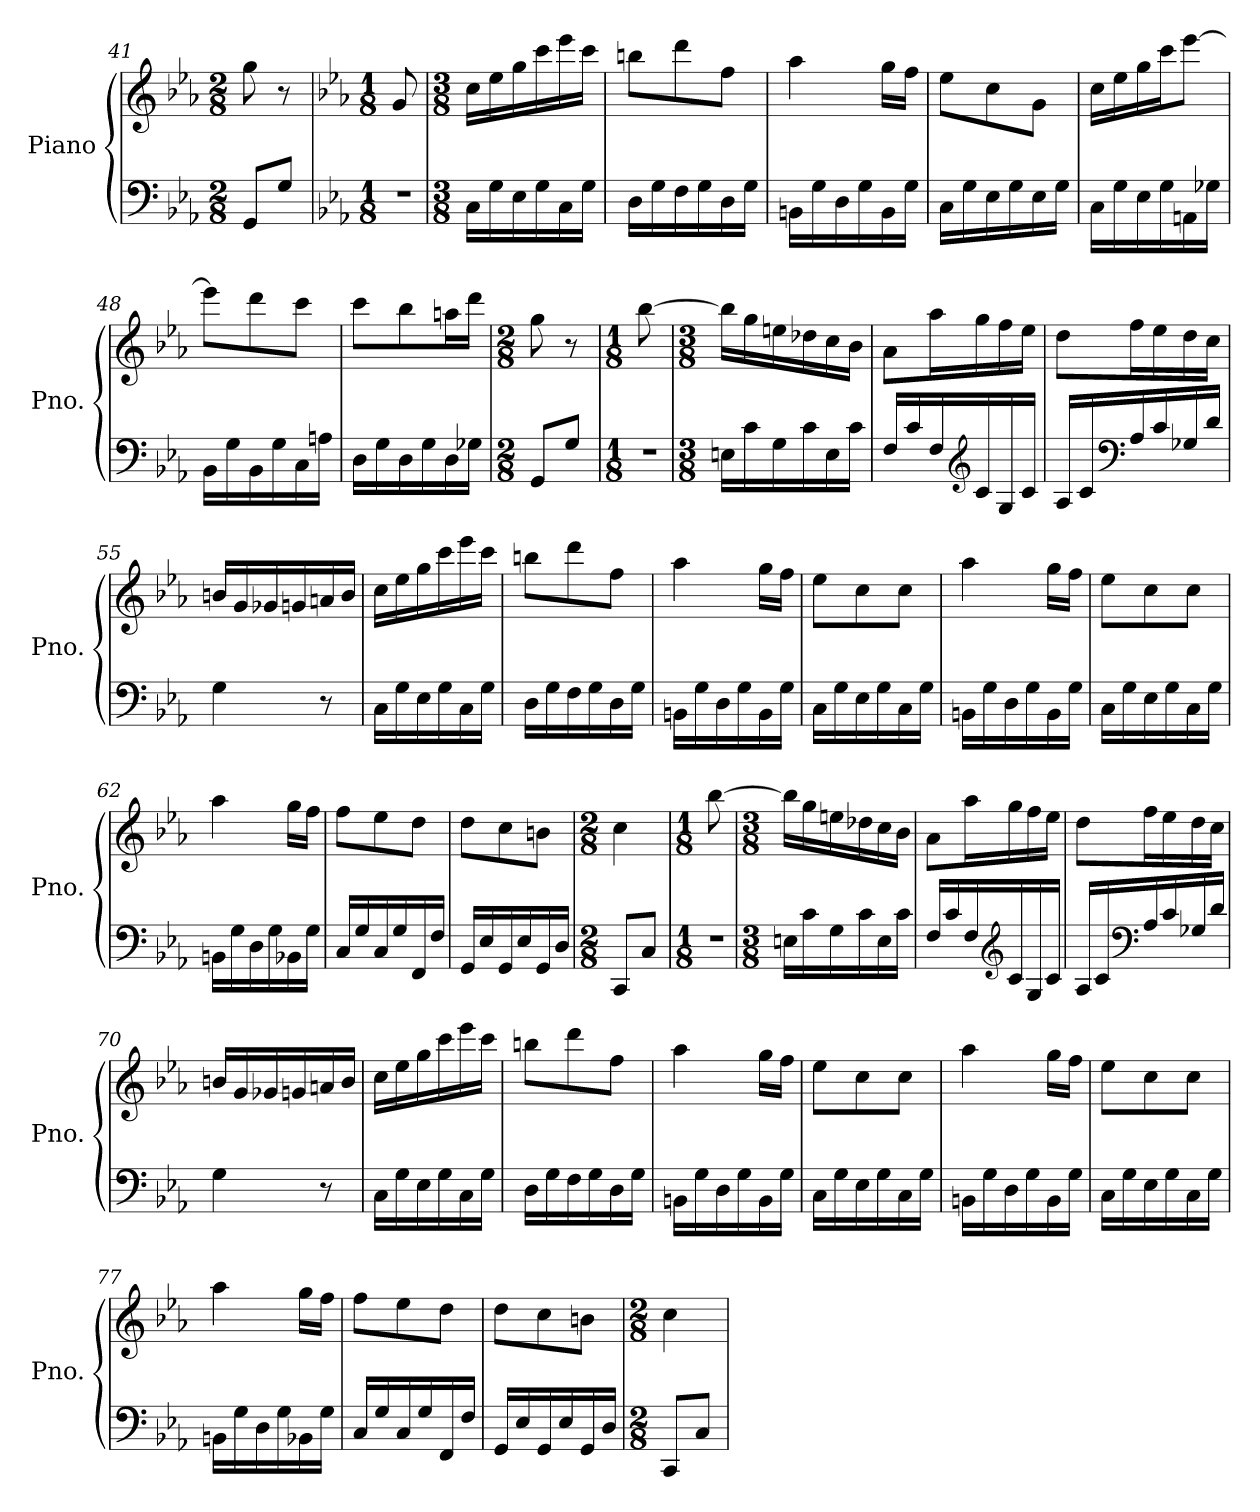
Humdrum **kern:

**kern	**kern
*part1	*part1
*staff2	*staff1
*I"Piano	*
*I'Pno.	*
*clefF4	*clefG2
*k[b-e-a-]	*k[b-e-a-]
*M2/8	*M2/8
=41	=41
8GG/L	8gg\
8G/J	8r
=42	=42
*k[b-e-a-]	*k[b-e-a-]
*M1/8	*M1/8
8r	8g/
=43	=43
*M3/8	*M3/8
16C\LL	16cc\LL
16G\	16ee-\
16E-\	16gg\
16G\	16ccc\
16C\	16eee-\
16G\JJ	16ccc\JJ
=44	=44
16D\LL	8bbn\L
16G\	.
16F\	8ddd\
16G\	.
16D\	8ff\J
16G\JJ	.
=45	=45
16BBn\LL	4aa-\
16G\	.
16D\	.
16G\	.
16BB\	16gg\LL
16G\JJ	16ff\JJ
!!LO:PB:g=z
=46	=46
16C\LL	8ee-\L
16G\	.
16E-\	8cc\
16G\	.
16E-\	8g\J
16G\JJ	.
=47	=47
16C\LL	16cc\LL
16G\	16ee-\
16E-\	16gg\
16G\	16ccc\J
16AAn\	[8eee-\J
16G-X\JJ	.
=48	=48
16BB-\LL	8eee-\L]
16G\	.
16BB-\	8ddd\
16G\	.
16C\	8ccc\J
16An\JJ	.
=49	=49
16D\LL	8ccc\L
16G\	.
16D\	8bb-\
16G\	.
16D\	16aan\L
16G-X\JJ	16ddd\JJ
=50	=50
*M2/8	*M2/8
8GG/L	8gg\
8G/J	8r
=51	=51
*M1/8	*M1/8
8r	[8bb-\
!!LO:LB:g=z
=52	=52
*M3/8	*M3/8
16En\LL	16bb-\LL]
16c\	16gg\
16G\	16een\
16c\	16dd-X\
16E\	16cc\
16c\JJ	16b-\JJ
=53	=53
16F/LL	8a-\L
16c/	.
16F/	16aa-\L
*clefG2	*
16c/	16gg\
16G/	16ff\
16c/JJ	16ee-\JJ
=54	=54
16A-/LL	8dd\L
16c/	.
*clefF4	*
16A-/	16ff\L
16c/	16ee-\
16G-X/	16dd\
16d/JJ	16cc\JJ
=55	=55
4G\	16bn/LL
.	16g/
.	16g-X/
.	16gn/
8r	16an/
.	16b/JJ
!!LO:LB:g=z
=56	=56
16C\LL	16cc\LL
16G\	16ee-\
16E-\	16gg\
16G\	16ccc\
16C\	16eee-\
16G\JJ	16ccc\JJ
=57	=57
16D\LL	8bbn\L
16G\	.
16F\	8ddd\
16G\	.
16D\	8ff\J
16G\JJ	.
=58	=58
16BBn\LL	4aa-\
16G\	.
16D\	.
16G\	.
16BB\	16gg\LL
16G\JJ	16ff\JJ
=59	=59
16C\LL	8ee-\L
16G\	.
16E-\	8cc\
16G\	.
16C\	8cc\J
16G\JJ	.
=60	=60
16BBn\LL	4aa-\
16G\	.
16D\	.
16G\	.
16BB\	16gg\LL
16G\JJ	16ff\JJ
=61	=61
16C\LL	8ee-\L
16G\	.
16E-\	8cc\
16G\	.
16C\	8cc\J
16G\JJ	.
!!LO:LB:g=z
=62	=62
16BBn\LL	4aa-\
16G\	.
16D\	.
16G\	.
16BB-X\	16gg\LL
16G\JJ	16ff\JJ
=63	=63
16C/LL	8ff\L
16G/	.
16C/	8ee-\
16G/	.
16FF/	8dd\J
16F/JJ	.
=64	=64
16GG/LL	8dd\L
16E-/	.
16GG/	8cc\
16E-/	.
16GG/	8bn\J
16D/JJ	.
=65	=65
*M2/8	*M2/8
8CC/L	4cc\
8C/J	.
=66	=66
*M1/8	*M1/8
8r	[8bb-\
=67	=67
*M3/8	*M3/8
16En\LL	16bb-\LL]
16c\	16gg\
16G\	16een\
16c\	16dd-X\
16E\	16cc\
16c\JJ	16b-\JJ
!!LO:LB:g=z
=68	=68
16F/LL	8a-\L
16c/	.
16F/	16aa-\L
*clefG2	*
16c/	16gg\
16G/	16ff\
16c/JJ	16ee-\JJ
=69	=69
16A-/LL	8dd\L
16c/	.
*clefF4	*
16A-/	16ff\L
16c/	16ee-\
16G-X/	16dd\
16d/JJ	16cc\JJ
=70	=70
4G\	16bn/LL
.	16g/
.	16g-X/
.	16gn/
8r	16an/
.	16b/JJ
=71	=71
16C\LL	16cc\LL
16G\	16ee-\
16E-\	16gg\
16G\	16ccc\
16C\	16eee-\
16G\JJ	16ccc\JJ
=72	=72
16D\LL	8bbn\L
16G\	.
16F\	8ddd\
16G\	.
16D\	8ff\J
16G\JJ	.
!!LO:LB:g=z
=73	=73
16BBn\LL	4aa-\
16G\	.
16D\	.
16G\	.
16BB\	16gg\LL
16G\JJ	16ff\JJ
=74	=74
16C\LL	8ee-\L
16G\	.
16E-\	8cc\
16G\	.
16C\	8cc\J
16G\JJ	.
=75	=75
16BBn\LL	4aa-\
16G\	.
16D\	.
16G\	.
16BB\	16gg\LL
16G\JJ	16ff\JJ
=76	=76
16C\LL	8ee-\L
16G\	.
16E-\	8cc\
16G\	.
16C\	8cc\J
16G\JJ	.
=77	=77
16BBn\LL	4aa-\
16G\	.
16D\	.
16G\	.
16BB-X\	16gg\LL
16G\JJ	16ff\JJ
=78	=78
16C/LL	8ff\L
16G/	.
16C/	8ee-\
16G/	.
16FF/	8dd\J
16F/JJ	.
!!LO:PB:g=z
=79	=79
16GG/LL	8dd\L
16E-/	.
16GG/	8cc\
16E-/	.
16GG/	8bn\J
16D/JJ	.
=80	=80
*M2/8	*M2/8
8CC/L	4cc\
8C/J	.
=	=
*-	*-
